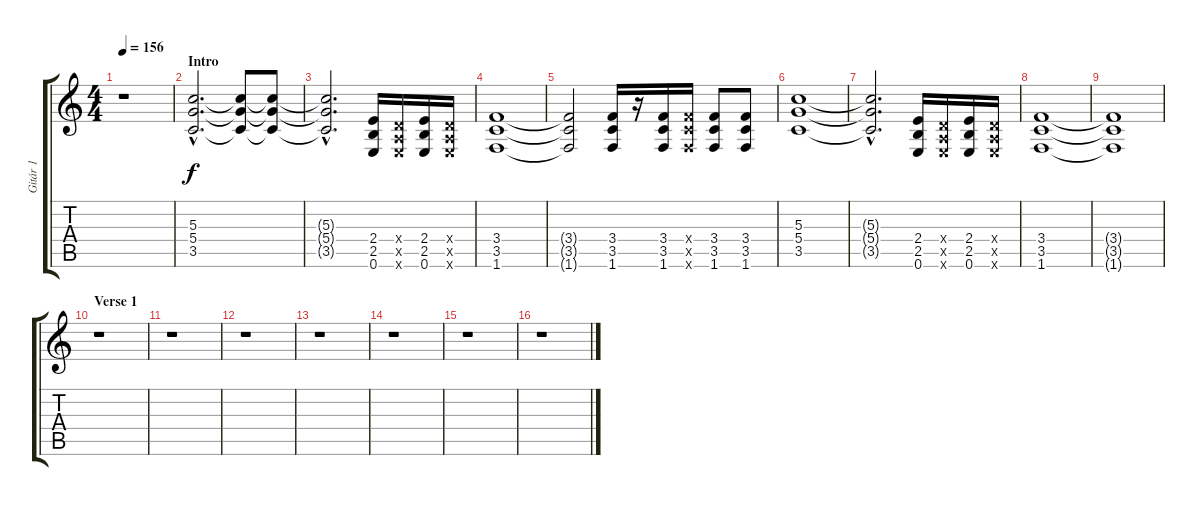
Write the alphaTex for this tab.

\track ("Gitár 1" "Gitár 1") {instrument distortionguitar}
\staff {score tabs}
\tuning (E4 B3 G3 D3 A2 E2) {hide}
\ts (4 4)
\tempo 156
\clef g2
\ks c
r.1{dy f instrument distortionguitar} |
\section ("" "Intro")
(5.3{hac} 5.4{hac} 3.5{hac}).2{d} (5.3{t} 5.4{t} 3.5{t}).8 (5.3{t} 5.4{t} 3.5{t}).8 |
(5.3{hac t} 5.4{hac t} 3.5{hac t}).2{d} (2.4 2.5 0.6).16 (0.4{x} 0.5{x} 0.6{x}).16 (2.4 2.5 0.6).16 (0.4{x} 0.5{x} 0.6{x}).16 |
(3.4 3.5 1.6).1 |
(3.4{t} 3.5{t} 1.6{t}).2 (3.4 3.5 1.6).16 r.16 (3.4 3.5 1.6).16 (3.4{x} 3.5{x} 1.6{x}).16 (3.4 3.5 1.6).8 (3.4 3.5 1.6).8 |
(5.3 5.4 3.5).1 |
(5.3{hac t} 5.4{hac t} 3.5{hac t}).2{d} (2.4 2.5 0.6).16 (0.4{x} 0.5{x} 0.6{x}).16 (2.4 2.5 0.6).16 (0.4{x} 0.5{x} 0.6{x}).16 |
(3.4 3.5 1.6).1 |
(3.4{t} 3.5{t} 1.6{t}).1 |
\section ("" "Verse 1")
r.1 |
r.1 |
r.1 |
r.1 |
r.1 |
r.1 |
r.1
